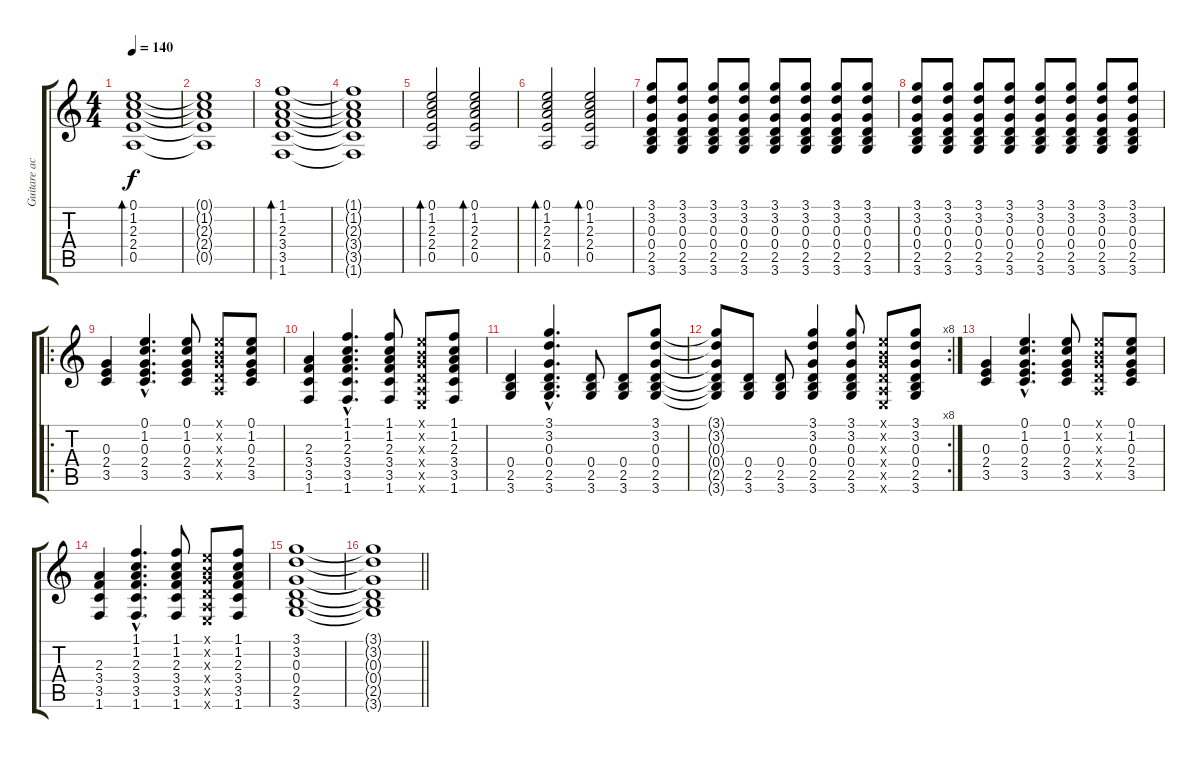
\track ("Guitare acoustique" "Guitare ac") {instrument acousticguitarsteel}
\staff {score tabs}
\tuning (E4 B3 G3 D3 A2 E2) {hide}
\ts (4 4)
\tempo 140
\clef g2
\ks c
(0.1 1.2 2.3 2.4 0.5).1{bd 60 dy f} |
(0.1{t} 1.2{t} 2.3{t} 2.4{t} 0.5{t}).1 |
(1.1 1.2 2.3 3.4 3.5 1.6).1{bd 60} |
(1.1{t} 1.2{t} 2.3{t} 3.4{t} 3.5{t} 1.6{t}).1 |
(0.1 1.2 2.3 2.4 0.5).2{bd 60} (0.1 1.2 2.3 2.4 0.5).2{bd 60} |
(0.1 1.2 2.3 2.4 0.5).2{bd 60} (0.1 1.2 2.3 2.4 0.5).2{bd 60} |
(3.1 3.2 0.3 0.4 2.5 3.6).8 (3.1 3.2 0.3 0.4 2.5 3.6).8 (3.1 3.2 0.3 0.4 2.5 3.6).8 (3.1 3.2 0.3 0.4 2.5 3.6).8 (3.1 3.2 0.3 0.4 2.5 3.6).8 (3.1 3.2 0.3 0.4 2.5 3.6).8 (3.1 3.2 0.3 0.4 2.5 3.6).8 (3.1 3.2 0.3 0.4 2.5 3.6).8 |
(3.1 3.2 0.3 0.4 2.5 3.6).8 (3.1 3.2 0.3 0.4 2.5 3.6).8 (3.1 3.2 0.3 0.4 2.5 3.6).8 (3.1 3.2 0.3 0.4 2.5 3.6).8 (3.1 3.2 0.3 0.4 2.5 3.6).8 (3.1 3.2 0.3 0.4 2.5 3.6).8 (3.1 3.2 0.3 0.4 2.5 3.6).8 (3.1 3.2 0.3 0.4 2.5 3.6).8 |
\ro
(0.3 2.4 3.5).4 (0.1{hac} 1.2{hac} 0.3{hac} 2.4{hac} 3.5{hac}).4{d} (0.1 1.2 0.3 2.4 3.5).8 (0.1{x} 0.2{x} 0.3{x} 0.4{x} 0.5{x}).8 (0.1 1.2 0.3 2.4 3.5).8 |
(2.3 3.4 3.5 1.6).4 (1.1{hac} 1.2{hac} 2.3{hac} 3.4{hac} 3.5{hac} 1.6{hac}).4{d} (1.1 1.2 2.3 3.4 3.5 1.6).8 (0.1{x} 0.2{x} 0.3{x} 0.4{x} 0.5{x} 0.6{x}).8 (1.1 1.2 2.3 3.4 3.5 1.6).8 |
(0.4 2.5 3.6).4 (3.1{hac} 3.2{hac} 0.3{hac} 0.4{hac} 2.5{hac} 3.6{hac}).4{d} (0.4 2.5 3.6).8 (0.4 2.5 3.6).8 (3.1 3.2 0.3 0.4 2.5 3.6).8 |
\rc 8
(3.1{t} 3.2{t} 0.3{t} 0.4{t} 2.5{t} 3.6{t}).8 (0.4 2.5 3.6).8 (0.4 2.5 3.6).8 (3.1 3.2 0.3 0.4 2.5 3.6).4 (3.1 3.2 0.3 0.4 2.5 3.6).8 (0.1{x} 0.2{x} 0.3{x} 0.4{x} 0.5{x} 0.6{x}).8 (3.1 3.2 0.3 0.4 2.5 3.6).8 |
(0.3 2.4 3.5).4 (0.1{hac} 1.2{hac} 0.3{hac} 2.4{hac} 3.5{hac}).4{d} (0.1 1.2 0.3 2.4 3.5).8 (0.1{x} 0.2{x} 0.3{x} 0.4{x} 0.5{x}).8 (0.1 1.2 0.3 2.4 3.5).8 |
(2.3 3.4 3.5 1.6).4 (1.1{hac} 1.2{hac} 2.3{hac} 3.4{hac} 3.5{hac} 1.6{hac}).4{d} (1.1 1.2 2.3 3.4 3.5 1.6).8 (0.1{x} 0.2{x} 0.3{x} 0.4{x} 0.5{x} 0.6{x}).8 (1.1 1.2 2.3 3.4 3.5 1.6).8 |
(3.1 3.2 0.3 0.4 2.5 3.6).1 |
\barLineRight lightlight
(3.1{t} 3.2{t} 0.3{t} 0.4{t} 2.5{t} 3.6{t}).1
